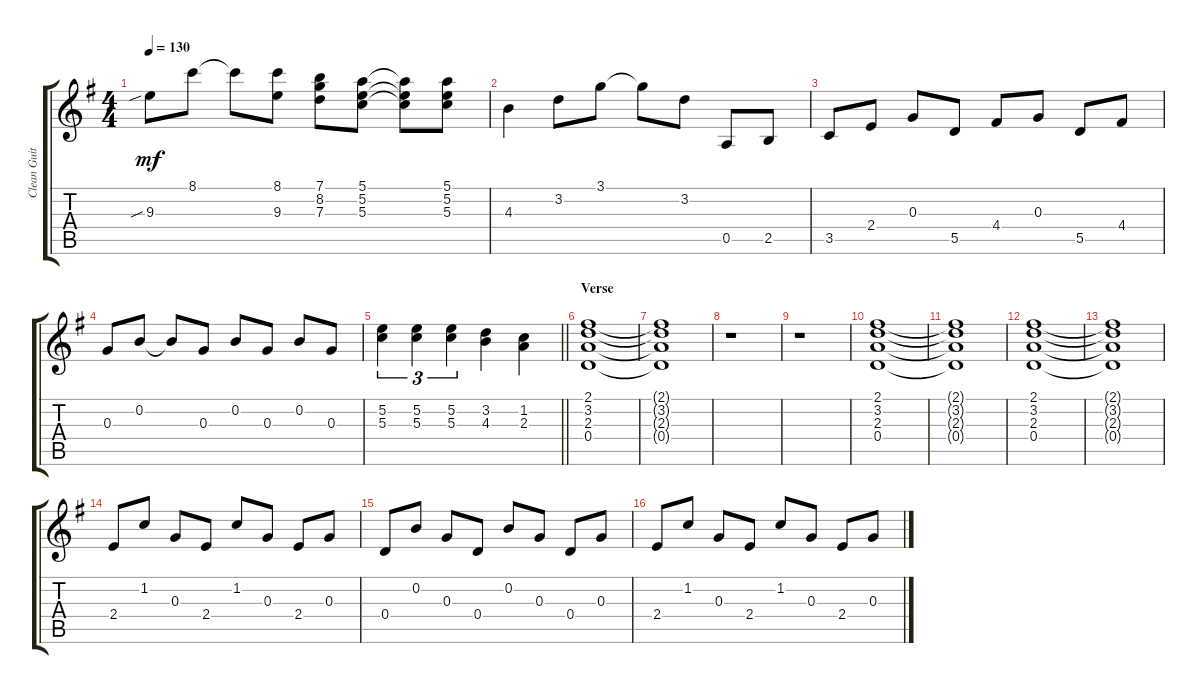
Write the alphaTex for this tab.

\track ("Clean Guitar" "Clean Guit") {instrument electricguitarclean}
\staff {score tabs}
\tuning (E4 B3 G3 D3 A2 E2) {hide}
\ts (4 4)
\tempo 130
\clef g2
\ks g
9.3{sib}.8{dy mf} 8.1.8 8.1{t}.8 (8.1 9.3).8 (7.1 8.2 7.3).8 (5.1 5.2 5.3).8 (5.1{t} 5.2{t} 5.3{t}).8 (5.1 5.2 5.3).8 |
4.3.4 3.2.8 3.1.8 3.1{t}.8 3.2.8 0.5.8 2.5.8 |
3.5.8 2.4.8 0.3.8 5.5.8 4.4.8 0.3.8 5.5.8 4.4.8 |
0.3.8 0.2.8 0.2{t}.8 0.3.8 0.2.8 0.3.8 0.2.8 0.3.8 |
\barLineRight lightlight
(5.2 5.3).4{tu (3 2)} (5.2 5.3).4{tu (3 2)} (5.2 5.3).4{tu (3 2)} (3.2 4.3).4 (1.2 2.3).4 |
\section ("" "Verse")
(2.1 3.2 2.3 0.4).1 |
(2.1{t} 3.2{t} 2.3{t} 0.4{t}).1 |
r.1 |
r.1 |
(2.1 3.2 2.3 0.4).1 |
(2.1{t} 3.2{t} 2.3{t} 0.4{t}).1 |
(2.1 3.2 2.3 0.4).1 |
(2.1{t} 3.2{t} 2.3{t} 0.4{t}).1 |
2.4.8 1.2.8 0.3.8 2.4.8 1.2.8 0.3.8 2.4.8 0.3.8 |
0.4.8 0.2.8 0.3.8 0.4.8 0.2.8 0.3.8 0.4.8 0.3.8 |
2.4.8 1.2.8 0.3.8 2.4.8 1.2.8 0.3.8 2.4.8 0.3.8
